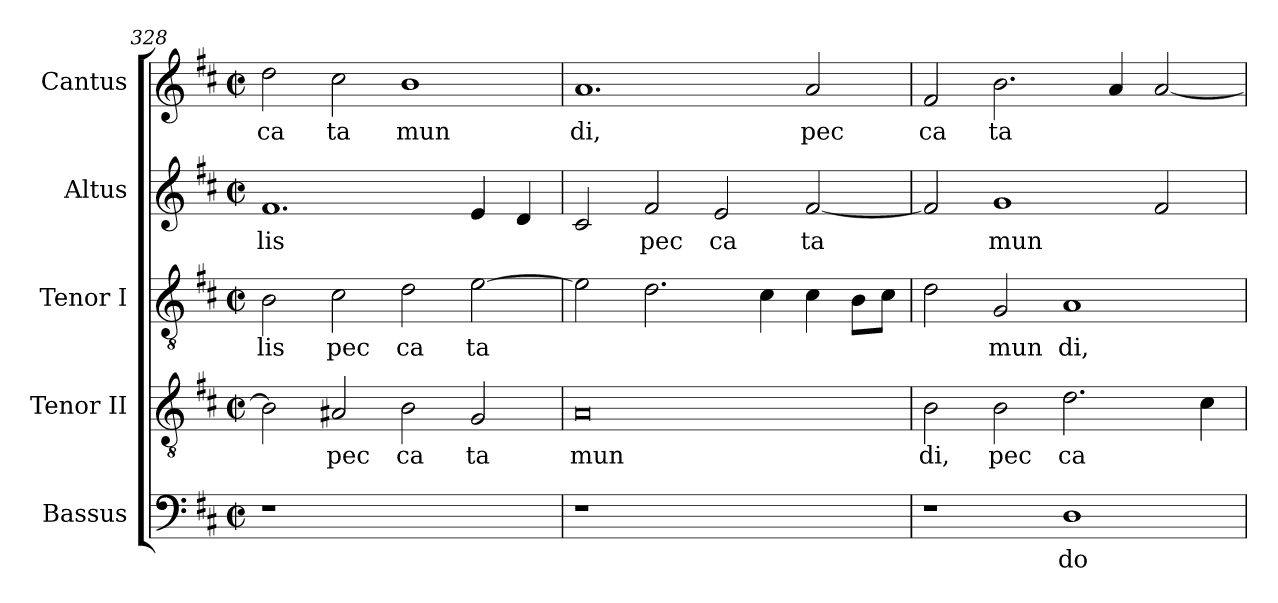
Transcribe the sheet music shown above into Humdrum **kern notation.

**kern	**text	**kern	**text	**kern	**text	**kern	**text	**kern	**text
*part5	*part5	*part4	*part4	*part3	*part3	*part2	*part2	*part1	*part1
*staff5	*staff5	*staff4	*staff4	*staff3	*staff3	*staff2	*staff2	*staff1	*staff1
*I"Bassus	*	*I"Tenor II	*	*I"Tenor I	*	*I"Altus	*	*I"Cantus	*
*I'B	*	*I'T II	*	*I'T I	*	*I'A	*	*I'C	*
*clefF4	*	*clefGv2	*	*clefGv2	*	*clefG2	*	*clefG2	*
*k[f#c#]	*	*k[f#c#]	*	*k[f#c#]	*	*k[f#c#]	*	*k[f#c#]	*
*D:	*	*D:	*	*D:	*	*D:	*	*D:	*
*M2/2	*	*M2/2	*	*M2/2	*	*M2/2	*	*M2/2	*
*met(c|)	*	*met(c|)	*	*met(c|)	*	*met(c|)	*	*met(c|)	*
=328	=328	=328	=328	=328	=328	=328	=328	=328	=328
!	!	!	!LO:LY:b:cj	!	!LO:LY:b:cj	!	!LO:LY:b:cj	!	!LO:LY:b:cj
1r	.	2B\]	.	2B\	lis	1.f#	lis	2dd\	ca
!	!	!	!LO:LY:b:cj	!	!LO:LY:b:cj	!	!	!	!LO:LY:b:cj
.	.	2A#X/	pec	2c#\	pec	.	.	2cc#\	ta
!	!	!	!LO:LY:b:cj	!	!LO:LY:b:cj	!	!	!	!LO:LY:b:cj
1ryy	.	2B\	ca	2d\	ca	.	.	1b	mun
!	!	!	!LO:LY:b:cj	!	!LO:LY:b:cj	!	!LO:LY:b:cj	!	!
.	.	2G/	ta	[>2e\	ta	4e/	.	.	.
!	!	!	!	!	!	!	!LO:LY:b:cj	!	!
.	.	.	.	.	.	4d/	.	.	.
=329	=329	=329	=329	=329	=329	=329	=329	=329	=329
!	!	!	!LO:LY:b:cj	!	!LO:LY:b:cj	!	!LO:LY:b:cj	!	!LO:LY:b:cj
1r	.	0A	mun	2e\]	.	2c#/	.	1.a	di,
!	!	!	!	!	!LO:LY:b:cj	!	!LO:LY:b:cj	!	!
.	.	.	.	2.d\	.	2f#/	pec	.	.
!	!	!	!	!	!	!	!LO:LY:b:cj	!	!
1ryy	.	.	.	.	.	2e/	ca	.	.
!	!	!	!	!	!LO:LY:b:cj	!	!	!	!
.	.	.	.	4c#\	.	.	.	.	.
!	!	!	!	!	!LO:LY:b:cj	!	!LO:LY:b:cj	!	!LO:LY:b:cj
.	.	.	.	4c#\	.	[<2f#/	ta	2a/	pec
!	!	!	!	!	!LO:LY:b:cj	!	!	!	!
.	.	.	.	8B\L	.	.	.	.	.
!	!	!	!	!	!LO:LY:b:cj	!	!	!	!
.	.	.	.	8c#\J	.	.	.	.	.
=330	=330	=330	=330	=330	=330	=330	=330	=330	=330
!	!	!	!LO:LY:b:cj	!	!LO:LY:b:cj	!	!LO:LY:b:cj	!	!LO:LY:b:cj
1r	.	2B\	di,	2d\	.	2f#/]	.	2f#/	ca
!	!	!	!LO:LY:b:cj	!	!LO:LY:b:cj	!	!LO:LY:b:cj	!	!LO:LY:b:cj
.	.	2B\	pec	2G/	mun	1g	mun	2.b\	ta
!	!LO:LY:b:cj	!	!LO:LY:b:cj	!	!LO:LY:b:cj	!	!	!	!
1D	do	2.d\	ca	1A	di,	.	.	.	.
!	!	!	!	!	!	!	!	!	!LO:LY:b:cj
.	.	.	.	.	.	.	.	4a/	.
!	!	!	!	!	!	!	!LO:LY:b:cj	!	!LO:LY:b:cj
.	.	.	.	.	.	2f#/	.	[<2a/	.
!	!	!	!LO:LY:b:cj	!	!	!	!	!	!
.	.	4c#\	.	.	.	.	.	.	.
=	=	=	=	=	=	=	=	=	=
*-	*-	*-	*-	*-	*-	*-	*-	*-	*-
